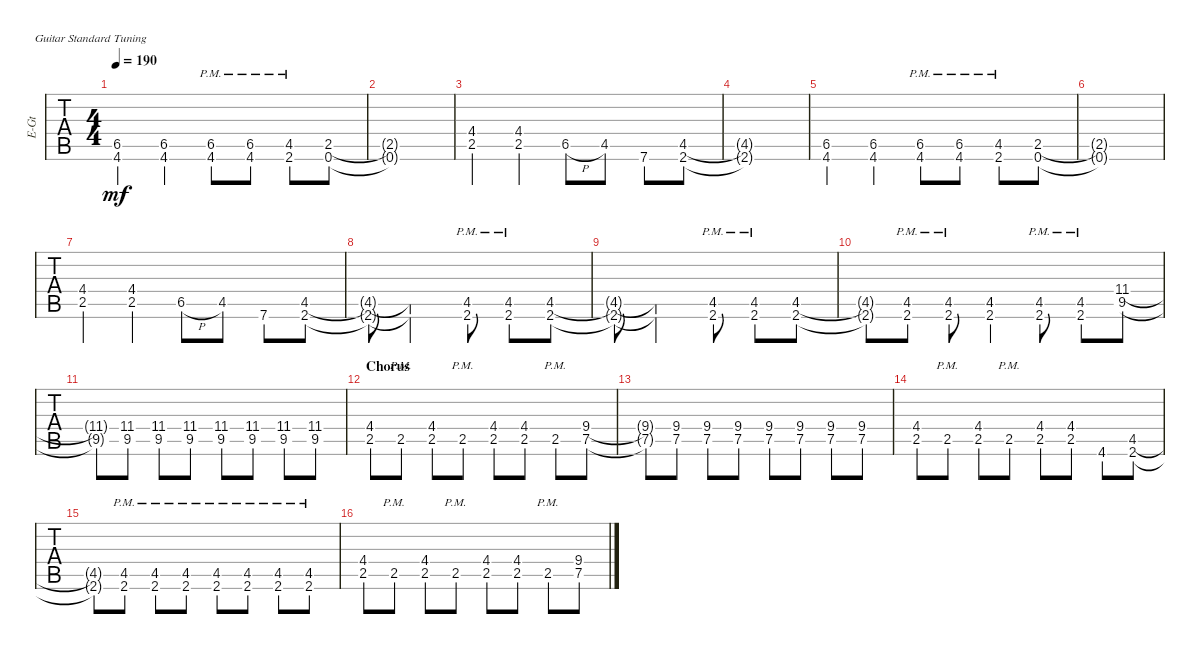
\defaultSystemsLayout 4
\bracketExtendMode groupsimilarinstruments
\otherSystemsTrackNameOrientation horizontal
\track ("Cole Train" "E-Gt") {instrument distortionguitar}
\staff {tabs}
\tuning (E4 B3 G3 D3 A2 E2)
\ts (4 4)
\tempo 190
\clef g2
\ks c
(4.6{acc #} 6.5{acc #}).4{dy mf} (4.6{acc #} 6.5{acc #}).4 (4.6{pm acc #} 6.5{pm acc #}).8 (4.6{pm acc #} 6.5{pm acc #}).8 (2.6{pm acc #} 4.5{pm acc #}).8 (0.6 2.5).8 |
(0.6{t} 2.5{t}).1 |
(4.4{acc #} 2.5).4 (2.5 4.4{acc #}).4 6.5{h acc #}.8 4.5{acc #}.8 7.6.8 (2.6{acc #} 4.5{acc #}).8 |
(2.6{t acc #} 4.5{t acc #}).1 |
(4.6{acc #} 6.5{acc #}).4 (4.6{acc #} 6.5{acc #}).4 (4.6{pm acc #} 6.5{pm acc #}).8 (4.6{pm acc #} 6.5{pm acc #}).8 (2.6{pm acc #} 4.5{pm acc #}).8 (0.6 2.5).8 |
(0.6{t} 2.5{t}).1 |
(4.4{acc #} 2.5).4 (2.5 4.4{acc #}).4 6.5{h acc #}.8 4.5{acc #}.8 7.6.8 (2.6{acc #} 4.5{acc #}).8 |
(2.6{t acc #} 4.5{t acc #}).8 (2.6{t acc #} 4.5{t acc #}).2 (2.6{pm acc #} 4.5{pm acc #}).8 (2.6{pm acc #} 4.5{pm acc #}).8 (2.6{acc #} 4.5{acc #}).8 |
(2.6{t acc #} 4.5{t acc #}).8 (2.6{t acc #} 4.5{t acc #}).2 (2.6{pm acc #} 4.5{pm acc #}).8 (2.6{pm acc #} 4.5{pm acc #}).8 (2.6{acc #} 4.5{acc #}).8 |
(2.6{t acc #} 4.5{t acc #}).8 (2.6{pm acc #} 4.5{pm acc #}).8 (2.6{pm acc #} 4.5{pm acc #}).8 (2.6{acc #} 4.5{acc #}).4 (2.6{pm acc #} 4.5{pm acc #}).8 (2.6{pm acc #} 4.5{pm acc #}).8 (9.5{acc #} 11.4{acc #}).8 |
(9.5{t acc #} 11.4{t acc #}).8 (9.5{acc #} 11.4{acc #}).8 (9.5{acc #} 11.4{acc #}).8 (9.5{acc #} 11.4{acc #}).8 (9.5{acc #} 11.4{acc #}).8 (9.5{acc #} 11.4{acc #}).8 (9.5{acc #} 11.4{acc #}).8 (9.5{acc #} 11.4{acc #}).8 |
\section ("" "Chorus")
(2.5 4.4{acc #}).8 2.5{pm}.8 (2.5 4.4{acc #}).8 2.5{pm}.8 (2.5 4.4{acc #}).8 (2.5 4.4{acc #}).8 2.5{pm}.8 (7.5 9.4).8 |
(7.5{t} 9.4{t}).8 (7.5 9.4).8 (7.5 9.4).8 (7.5 9.4).8 (7.5 9.4).8 (7.5 9.4).8 (7.5 9.4).8 (7.5 9.4).8 |
(2.5 4.4{acc #}).8 2.5{pm}.8 (2.5 4.4{acc #}).8 2.5{pm}.8 (2.5 4.4{acc #}).8 (2.5 4.4{acc #}).8 4.6{acc #}.8 (4.5{acc #} 2.6{acc #}).8 |
(4.5{t acc #} 2.6{t acc #}).8 (4.5{pm acc #} 2.6{pm acc #}).8 (4.5{pm acc #} 2.6{pm acc #}).8 (4.5{pm acc #} 2.6{pm acc #}).8 (4.5{pm acc #} 2.6{pm acc #}).8 (4.5{pm acc #} 2.6{pm acc #}).8 (4.5{pm acc #} 2.6{pm acc #}).8 (4.5{pm acc #} 2.6{pm acc #}).8 |
(2.5 4.4{acc #}).8 2.5{pm}.8 (2.5 4.4{acc #}).8 2.5{pm}.8 (2.5 4.4{acc #}).8 (2.5 4.4{acc #}).8 2.5{pm}.8 (7.5 9.4).8
